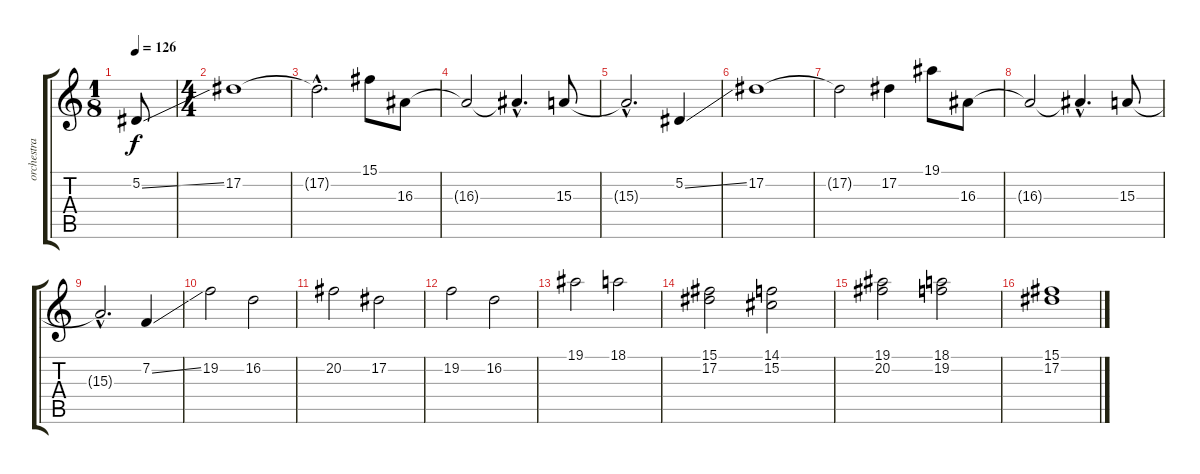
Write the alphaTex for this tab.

\track ("orchestra" "orchestra") {instrument stringensemble1}
\staff {score tabs}
\tuning (Eb4 Bb3 Gb3 Db3 Ab2 Eb2) {hide}
\ts (1 8)
\tempo 126
\clef g2
\ks c
5.2{ss}.8{dy f instrument stringensemble1} |
\ts (4 4)
17.2.1 |
17.2{hac t}.2{d} 15.1.8 16.3.8 |
16.3{t}.2 16.3{hac t}.4{d} 15.3.8 |
15.3{hac t}.2{d} 5.2{ss}.4 |
17.2.1 |
17.2{t}.2 17.2.4 19.1.8 16.3.8 |
16.3{t}.2 16.3{hac t}.4{d} 15.3.8 |
15.3{hac t}.2{d} 7.2{ss}.4 |
19.2.2 16.2.2 |
20.2.2 17.2.2 |
19.2.2 16.2.2 |
19.1.2 18.1.2 |
(15.1 17.2).2 (14.1 15.2).2 |
(19.1 20.2).2 (18.1 19.2).2 |
(15.1 17.2).1
